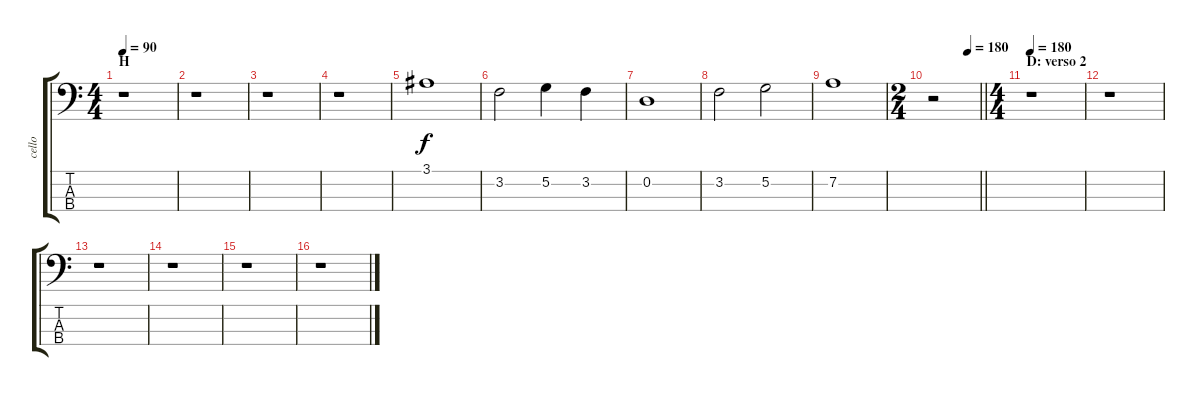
\track ("cello" "cello") {instrument electricbassfinger}
\staff {score tabs}
\tuning (G2 D2 A1 E1) {hide}
\ts (4 4)
\section ("" "H")
\tempo 90
\clef f4
\ks c
r.1{dy f} |
r.1 |
r.1 |
r.1 |
3.1.1{volume 5 instrument cello} |
3.2.2 5.2.4 3.2.4 |
0.2.1 |
3.2.2 5.2.2 |
7.2.1 |
\ts (2 4)
\tempo (180 0.75)
\barLineRight lightlight
r.2 |
\ts (4 4)
\section ("" "D: verso 2")
\tempo 180
r.1 |
r.1 |
r.1 |
r.1 |
r.1 |
r.1
